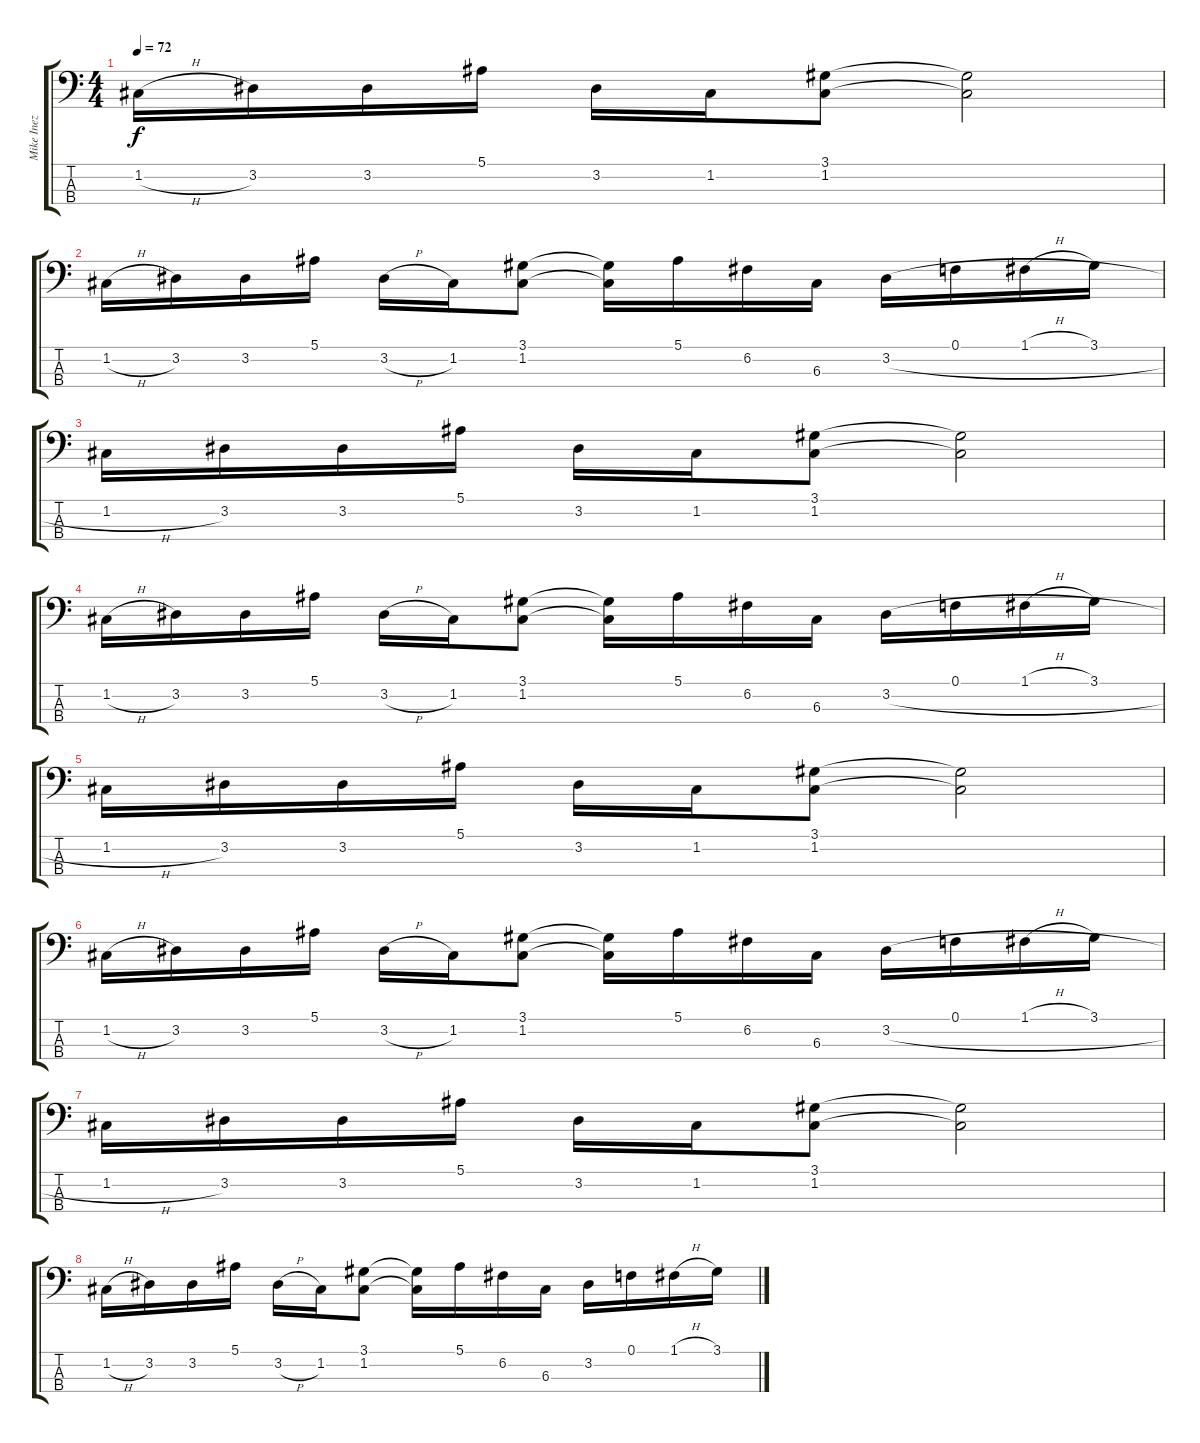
\track ("Mike Inez - Bass" "Mike Inez ") {instrument slapbass2}
\staff {score tabs}
\tuning (F2 C2 G1 D1) {hide}
\ts (4 4)
\tempo 72
\clef f4
\ks c
1.2{h}.16{dy f} 3.2.16 3.2.16 5.1.16 3.2.16 1.2.16 (3.1 1.2).8 (3.1{t} 1.2{t}).2 |
1.2{h}.16 3.2.16 3.2.16 5.1.16 3.2{h}.16 1.2.16 (3.1 1.2).8 (3.1{t} 1.2{t}).16 5.1.16 6.2.16 6.3.16 3.2{h}.16 0.1.16 1.1{h}.16 3.1.16 |
1.2{h}.16 3.2.16 3.2.16 5.1.16 3.2.16 1.2.16 (3.1 1.2).8 (3.1{t} 1.2{t}).2 |
1.2{h}.16 3.2.16 3.2.16 5.1.16 3.2{h}.16 1.2.16 (3.1 1.2).8 (3.1{t} 1.2{t}).16 5.1.16 6.2.16 6.3.16 3.2{h}.16 0.1.16 1.1{h}.16 3.1.16 |
1.2{h}.16 3.2.16 3.2.16 5.1.16 3.2.16 1.2.16 (3.1 1.2).8 (3.1{t} 1.2{t}).2 |
1.2{h}.16 3.2.16 3.2.16 5.1.16 3.2{h}.16 1.2.16 (3.1 1.2).8 (3.1{t} 1.2{t}).16 5.1.16 6.2.16 6.3.16 3.2{h}.16 0.1.16 1.1{h}.16 3.1.16 |
1.2{h}.16 3.2.16 3.2.16 5.1.16 3.2.16 1.2.16 (3.1 1.2).8 (3.1{t} 1.2{t}).2 |
1.2{h}.16 3.2.16 3.2.16 5.1.16 3.2{h}.16 1.2.16 (3.1 1.2).8 (3.1{t} 1.2{t}).16 5.1.16 6.2.16 6.3.16 3.2{h}.16 0.1.16 1.1{h}.16 3.1.16
